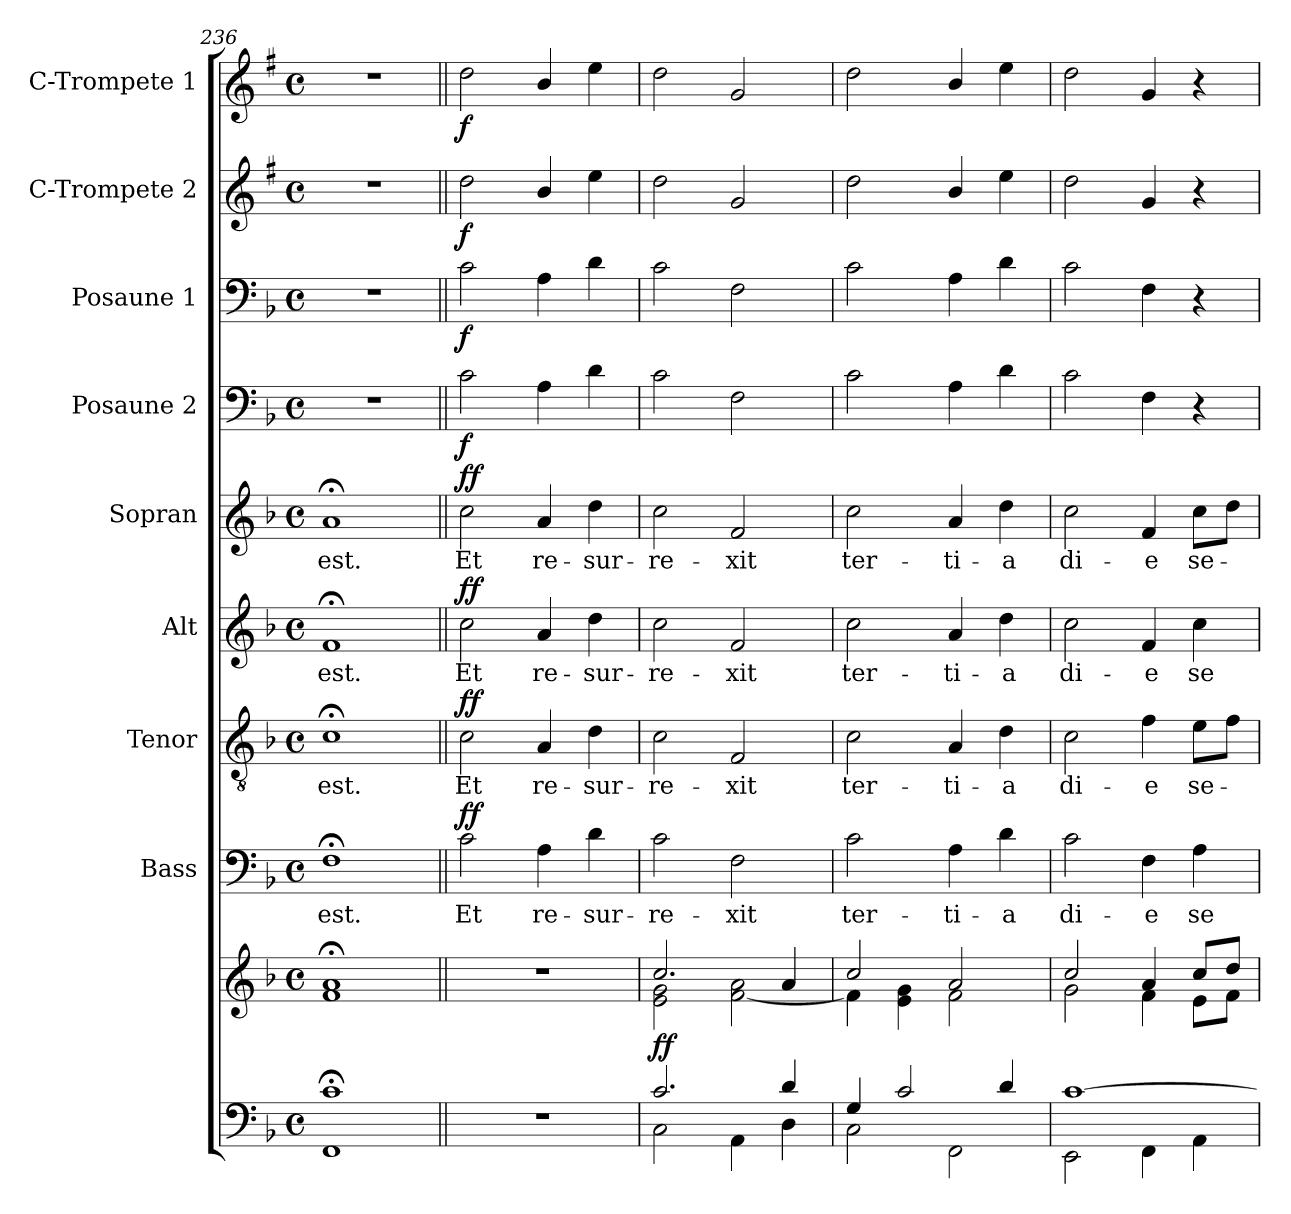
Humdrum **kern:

**kern	**kern	**dynam	**kern	**text	**dynam	**kern	**text	**dynam	**kern	**text	**dynam	**kern	**text	**dynam	**kern	**dynam	**kern	**dynam	**kern	**dynam	**kern	**dynam
*part9	*part9	*part9	*part8	*part8	*part8	*part7	*part7	*part7	*part6	*part6	*part6	*part5	*part5	*part5	*part4	*part4	*part3	*part3	*part2	*part2	*part1	*part1
*staff10	*staff9	*staff9/10	*staff8	*staff8	*staff8	*staff7	*staff7	*staff7	*staff6	*staff6	*staff6	*staff5	*staff5	*staff5	*staff4	*staff4	*staff3	*staff3	*staff2	*staff2	*staff1	*staff1
*	*	*	*I"Bass	*	*	*I"Tenor	*	*	*I"Alt	*	*	*I"Sopran	*	*	*I"Posaune 2	*	*I"Posaune 1	*	*I"C-Trompete 2	*	*I"C-Trompete 1	*
*	*	*	*I'B.	*	*	*I'T.	*	*	*I'A.	*	*	*I'S.	*	*	*I'Pos. 2	*	*I'Pos. 1	*	*I'C Trp. 2	*	*I'C Trp. 1	*
*clefF4	*clefG2	*	*clefF4	*	*	*clefGv2	*	*	*clefG2	*	*	*clefG2	*	*	*clefF4	*	*clefF4	*	*clefG2	*	*clefG2	*
*	*	*	*	*	*	*	*	*	*	*	*	*	*	*	*	*	*	*	*ITrd1c2	*	*ITrd1c2	*
*k[b-]	*k[b-]	*	*k[b-]	*	*	*k[b-]	*	*	*k[b-]	*	*	*k[b-]	*	*	*k[b-]	*	*k[b-]	*	*k[b-]	*	*k[b-]	*
*F:	*F:	*	*F:	*	*	*F:	*	*	*F:	*	*	*F:	*	*	*F:	*	*F:	*	*F:	*	*F:	*
*M4/4	*M4/4	*	*M4/4	*	*	*M4/4	*	*	*M4/4	*	*	*M4/4	*	*	*M4/4	*	*M4/4	*	*M4/4	*	*M4/4	*
*met(c)	*met(c)	*	*met(c)	*	*	*met(c)	*	*	*met(c)	*	*	*met(c)	*	*	*met(c)	*	*met(c)	*	*met(c)	*	*met(c)	*
=236	=236	=236	=236	=236	=236	=236	=236	=236	=236	=236	=236	=236	=236	=236	=236	=236	=236	=236	=236	=236	=236	=236
*^	*^	*	*	*	*	*	*	*	*	*	*	*	*	*	*	*	*	*	*	*	*	*
!	!	!	!	!	!	!LO:LY:b	!	!	!LO:LY:b	!	!	!LO:LY:b	!	!	!LO:LY:b	!	!	!	!	!	!	!	!	!
1c;<	1FF	1a;<	1f	.	1F;<	est.	.	1c;<	est.	.	1f;<	est.	.	1a;<	est.	.	1r	.	1r	.	1r	.	1r	.
*v	*v	*	*	*	*	*	*	*	*	*	*	*	*	*	*	*	*	*	*	*	*	*	*	*
*	*v	*v	*	*	*	*	*	*	*	*	*	*	*	*	*	*	*	*	*	*	*	*	*
=237||	=237||	=237||	=237||	=237||	=237||	=237||	=237||	=237||	=237||	=237||	=237||	=237||	=237||	=237||	=237||	=237||	=237||	=237||	=237||	=237||	=237||	=237||
*	*	*	*	*	*	*	*	*	*	*	*	*	*	*	*	*	*	*	*	*	*MM94	*
*^	*^	*	*	*	*	*	*	*	*	*	*	*	*	*	*	*	*	*	*	*	*	*
!	!	!	!	!	!	!LO:LY:b	!LO:DY:a	!	!LO:LY:b	!LO:DY:a	!	!LO:LY:b	!LO:DY:a	!	!LO:LY:b	!LO:DY:a	!	!LO:DY:b	!	!LO:DY:b	!	!LO:DY:b	!	!LO:DY:b
*v	*v	*	*	*	*	*	*	*	*	*	*	*	*	*	*	*	*	*	*	*	*	*	*	*
*	*v	*v	*	*	*	*	*	*	*	*	*	*	*	*	*	*	*	*	*	*	*	*	*
1r	1r	.	2c\	Et	ff	2c\	Et	ff	2cc\	Et	ff	2cc\	Et	ff	2c\	f	2c\	f	2cc\	f	2cc\	f
!	!	!	!	!LO:LY:b	!	!	!LO:LY:b	!	!	!LO:LY:b	!	!	!LO:LY:b	!	!	!	!	!	!	!	!	!
.	.	.	4A\	re-	.	4A/	re-	.	4a/	re-	.	4a/	re-	.	4A\	.	4A\	.	4a/	.	4a/	.
!	!	!	!	!LO:LY:b	!	!	!LO:LY:b	!	!	!LO:LY:b	!	!	!LO:LY:b	!	!	!	!	!	!	!	!	!
.	.	.	4d\	-sur-	.	4d\	-sur-	.	4dd\	-sur-	.	4dd\	-sur-	.	4d\	.	4d\	.	4dd\	.	4dd\	.
=238	=238	=238	=238	=238	=238	=238	=238	=238	=238	=238	=238	=238	=238	=238	=238	=238	=238	=238	=238	=238	=238	=238
*^	*^	*	*	*	*	*	*	*	*	*	*	*	*	*	*	*	*	*	*	*	*	*
!	!	!	!	!LO:DY:b	!	!LO:LY:b	!	!	!LO:LY:b	!	!	!LO:LY:b	!	!	!LO:LY:b	!	!	!	!	!	!	!	!	!
2.c/	2C\	2.cc/	2e\ 2g\	ff	2c\	-re-	.	2c\	-re-	.	2cc\	-re-	.	2cc\	-re-	.	2c\	.	2c\	.	2cc\	.	2cc\	.
!	!	!	!	!	!	!LO:LY:b	!	!	!LO:LY:b	!	!	!LO:LY:b	!	!	!LO:LY:b	!	!	!	!	!	!	!	!	!
.	4AA\	.	[<2f\ 2a\	.	2F\	-xit	.	2F/	-xit	.	2f/	-xit	.	2f/	-xit	.	2F\	.	2F\	.	2f/	.	2f/	.
4d/	4D\	4a/	.	.	.	.	.	.	.	.	.	.	.	.	.	.	.	.	.	.	.	.	.	.
=239	=239	=239	=239	=239	=239	=239	=239	=239	=239	=239	=239	=239	=239	=239	=239	=239	=239	=239	=239	=239	=239	=239	=239	=239
!	!	!	!	!	!	!LO:LY:b	!	!	!LO:LY:b	!	!	!LO:LY:b	!	!	!LO:LY:b	!	!	!	!	!	!	!	!	!
4G/	2C\	2cc/	4f\]	.	2c\	ter-	.	2c\	ter-	.	2cc\	ter-	.	2cc\	ter-	.	2c\	.	2c\	.	2cc\	.	2cc\	.
2c/	.	.	4e\ 4g\	.	.	.	.	.	.	.	.	.	.	.	.	.	.	.	.	.	.	.	.	.
!	!	!	!	!	!	!LO:LY:b	!	!	!LO:LY:b	!	!	!LO:LY:b	!	!	!LO:LY:b	!	!	!	!	!	!	!	!	!
.	2FF\	2a/	2f\	.	4A\	-ti-	.	4A/	-ti-	.	4a/	-ti-	.	4a/	-ti-	.	4A\	.	4A\	.	4a/	.	4a/	.
!	!	!	!	!	!	!LO:LY:b	!	!	!LO:LY:b	!	!	!LO:LY:b	!	!	!LO:LY:b	!	!	!	!	!	!	!	!	!
4d/	.	.	.	.	4d\	-a	.	4d\	-a	.	4dd\	-a	.	4dd\	-a	.	4d\	.	4d\	.	4dd\	.	4dd\	.
=240	=240	=240	=240	=240	=240	=240	=240	=240	=240	=240	=240	=240	=240	=240	=240	=240	=240	=240	=240	=240	=240	=240	=240	=240
!	!	!	!	!	!	!LO:LY:b	!	!	!LO:LY:b	!	!	!LO:LY:b	!	!	!LO:LY:b	!	!	!	!	!	!	!	!	!
[>1c	2EE\	2cc/	2g\	.	2c\	di-	.	2c\	di-	.	2cc\	di-	.	2cc\	di-	.	2c\	.	2c\	.	2cc\	.	2cc\	.
!	!	!	!	!	!	!LO:LY:b	!	!	!LO:LY:b	!	!	!LO:LY:b	!	!	!LO:LY:b	!	!	!	!	!	!	!	!	!
.	4FF\	4a/	4f\	.	4F\	-e	.	4f\	-e	.	4f/	-e	.	4f/	-e	.	4F\	.	4F\	.	4f/	.	4f/	.
!	!	!	!	!	!	!LO:LY:b	!	!	!LO:LY:b	!	!	!LO:LY:b	!	!	!LO:LY:b	!	!	!	!	!	!	!	!	!
.	4AA\	8cc/L	8e\L	.	4A\	se-	.	8e\L	se-	.	4cc\	se-	.	8cc\L	se-	.	4r	.	4r	.	4r	.	4r	.
.	.	8dd/J	8f\J	.	.	.	.	8f\J	.	.	.	.	.	8dd\J	.	.	.	.	.	.	.	.	.	.
*v	*v	*	*	*	*	*	*	*	*	*	*	*	*	*	*	*	*	*	*	*	*	*	*	*
*	*v	*v	*	*	*	*	*	*	*	*	*	*	*	*	*	*	*	*	*	*	*	*	*
=	=	=	=	=	=	=	=	=	=	=	=	=	=	=	=	=	=	=	=	=	=	=
*-	*-	*-	*-	*-	*-	*-	*-	*-	*-	*-	*-	*-	*-	*-	*-	*-	*-	*-	*-	*-	*-	*-
